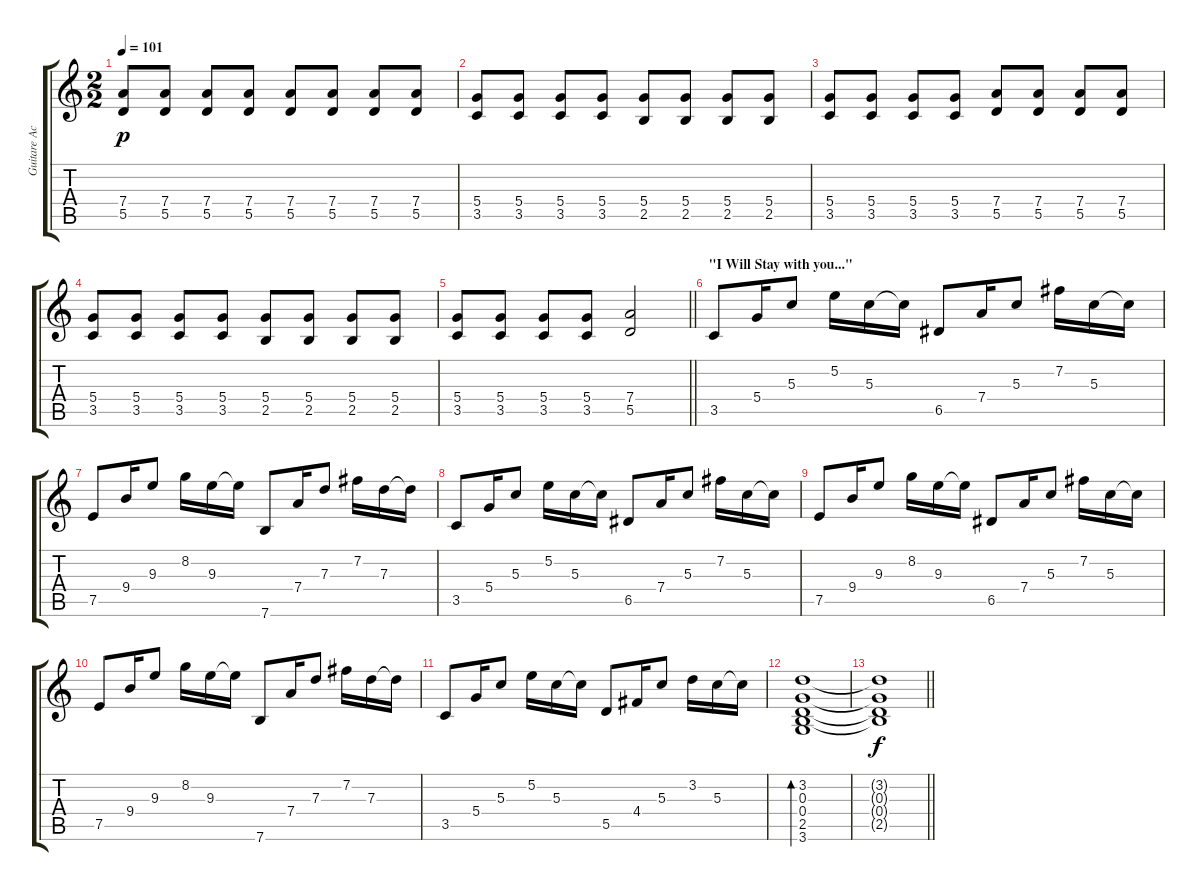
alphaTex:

\track ("Guitare Acoustique" "Guitare Ac") {instrument acousticguitarnylon}
\staff {score tabs}
\tuning (E4 B3 G3 D3 A2 E2) {hide}
\ts (2 2)
\tempo 101
\clef g2
\ks c
(7.4 5.5).8{dy p} (7.4 5.5).8 (7.4 5.5).8 (7.4 5.5).8 (7.4 5.5).8 (7.4 5.5).8 (7.4 5.5).8 (7.4 5.5).8 |
(5.4 3.5).8 (5.4 3.5).8 (5.4 3.5).8 (5.4 3.5).8 (5.4 2.5).8 (5.4 2.5).8 (5.4 2.5).8 (5.4 2.5).8 |
(5.4 3.5).8 (5.4 3.5).8 (5.4 3.5).8 (5.4 3.5).8 (7.4 5.5).8 (7.4 5.5).8 (7.4 5.5).8 (7.4 5.5).8 |
(5.4 3.5).8 (5.4 3.5).8 (5.4 3.5).8 (5.4 3.5).8 (5.4 2.5).8 (5.4 2.5).8 (5.4 2.5).8 (5.4 2.5).8 |
\barLineRight lightlight
(5.4 3.5).8 (5.4 3.5).8 (5.4 3.5).8 (5.4 3.5).8 (7.4 5.5).2 |
\section ("" "\"I Will Stay with you...\"")
3.5.8 5.4.16 5.3.8 5.2.16 5.3.16 5.3{t}.16 6.5.8 7.4.16 5.3.8 7.2.16 5.3.16 5.3{t}.16 |
7.5.8 9.4.16 9.3.8 8.2.16 9.3.16 9.3{t}.16 7.6.8 7.4.16 7.3.8 7.2.16 7.3.16 7.3{t}.16 |
3.5.8 5.4.16 5.3.8 5.2.16 5.3.16 5.3{t}.16 6.5.8 7.4.16 5.3.8 7.2.16 5.3.16 5.3{t}.16 |
7.5.8 9.4.16 9.3.8 8.2.16 9.3.16 9.3{t}.16 6.5.8 7.4.16 5.3.8 7.2.16 5.3.16 5.3{t}.16 |
7.5.8 9.4.16 9.3.8 8.2.16 9.3.16 9.3{t}.16 7.6.8 7.4.16 7.3.8 7.2.16 7.3.16 7.3{t}.16 |
3.5.8 5.4.16 5.3.8 5.2.16 5.3.16 5.3{t}.16 5.5.8 4.4.16 5.3.8 3.2.16 5.3.16 5.3{t}.16 |
(3.2 0.3 0.4 2.5 3.6).1{bd 480} |
\barLineRight lightlight
(3.2{t} 0.3{t} 0.4{t} 2.5{t}).1{dy f}
